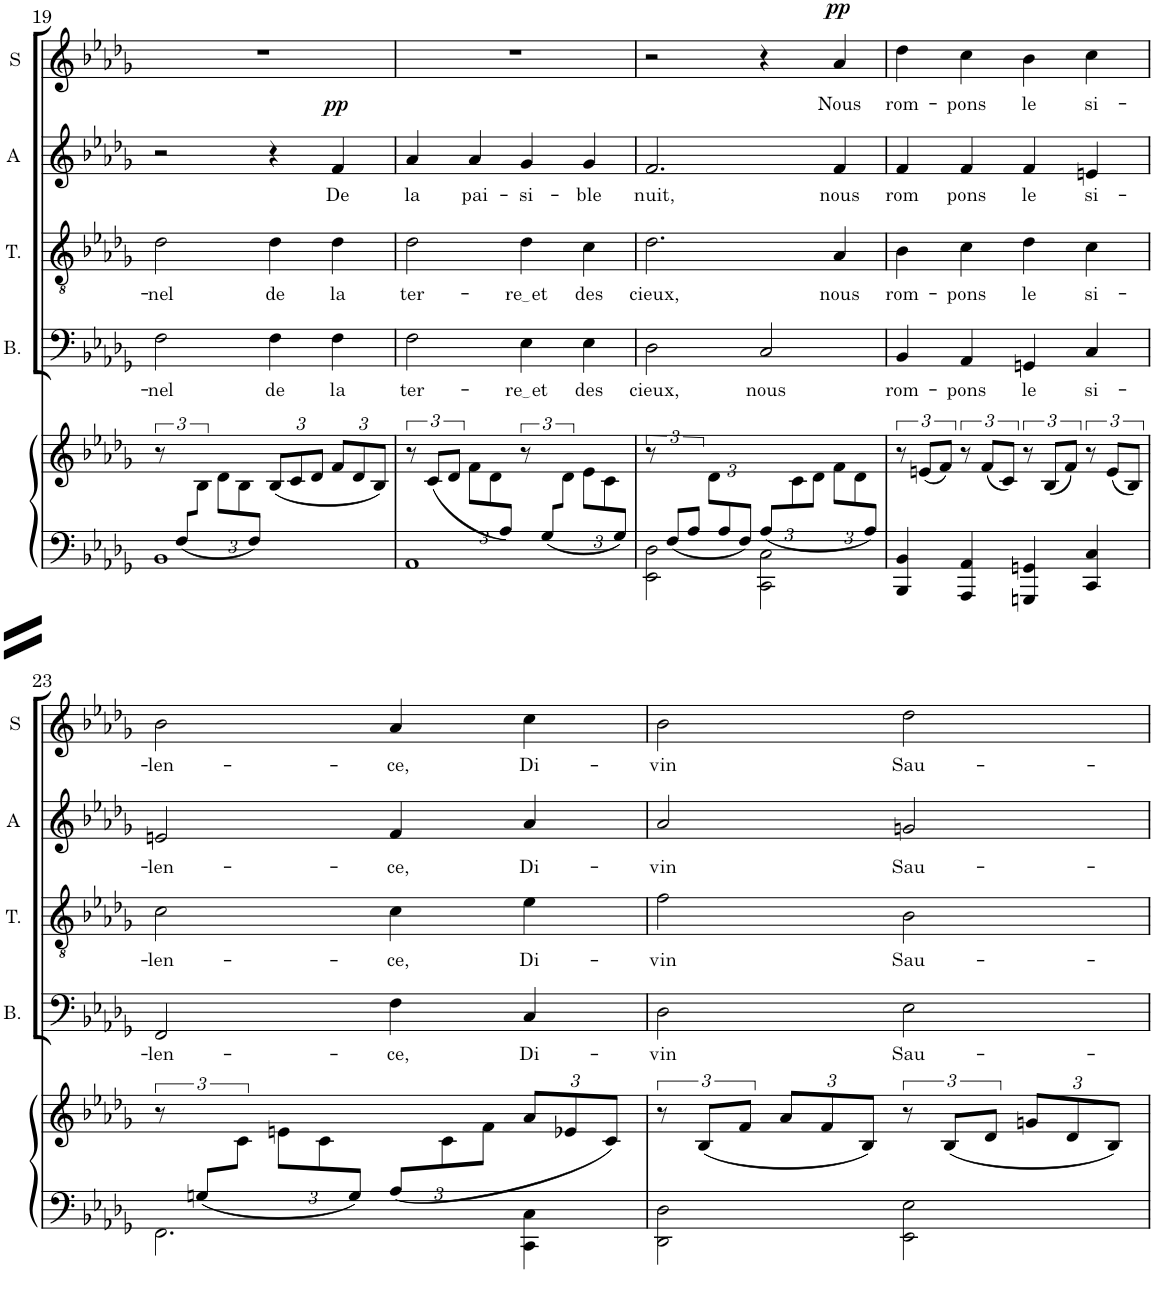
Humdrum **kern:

**kern	**kern	**kern	**text	**kern	**text	**kern	**text	**dynam	**kern	**text	**dynam
*part5	*part5	*part4	*part4	*part3	*part3	*part2	*part2	*part2	*part1	*part1	*part1
*staff6	*staff5	*staff4	*staff4	*staff3	*staff3	*staff2	*staff2	*staff2	*staff1	*staff1	*staff1
*I"Organ or Piano	*	*I"Basse	*	*I"Ténor	*	*I"Alto	*	*	*I"Soprano	*	*
*	*	*I'B.	*	*I'T.	*	*I'A	*	*	*I'S	*	*
!!LO:PB:g=z
*clefF4	*clefG2	*clefF4	*	*clefGv2	*	*clefG2	*	*	*clefG2	*	*
*k[b-e-a-d-g-]	*k[b-e-a-d-g-]	*k[b-e-a-d-g-]	*	*k[b-e-a-d-g-]	*	*k[b-e-a-d-g-]	*	*	*k[b-e-a-d-g-]	*	*
*M4/4	*M4/4	*M4/4	*	*M4/4	*	*M4/4	*	*	*M4/4	*	*
*met(c)	*met(c)	*met(c)	*	*met(c)	*	*met(c)	*	*	*met(c)	*	*
=19	=19	=19	=19	=19	=19	=19	=19	=19	=19	=19	=19
*^	*	*	*	*	*	*	*	*	*	*	*
!	!	!	!	!LO:LY:b	!	!LO:LY:b	!	!	!	!	!	!
12ryy	1BB-	12r	2F\	-nel	2d-\	-nel	2r	.	.	1r	.	.
12F/L	.	12ryy	.	.	.	.	.	.	.	.	.	.
4ryy	.	12B-\J	.	.	.	.	.	.	.	.	.	.
*	*	*Xbrackettup	*	*	*	*	*	*	*	*	*	*
.	.	12d-\L	.	.	.	.	.	.	.	.	.	.
.	.	12B-\	.	.	.	.	.	.	.	.	.	.
12F/J	.	12ryy	.	.	.	.	.	.	.	.	.	.
!	!	!	!	!LO:LY:b	!	!LO:LY:b	!	!	!	!	!	!
2ryy	.	(<12B-/L	4F\	de	4d-\	de	4r	.	.	.	.	.
.	.	12c/	.	.	.	.	.	.	.	.	.	.
.	.	12d-/J	.	.	.	.	.	.	.	.	.	.
!	!	!	!	!LO:LY:b	!	!LO:LY:b	!	!LO:LY:b	!LO:DY:a	!	!	!
.	.	12f/L	4F\	la	4d-\	la	4f/	De	pp	.	.	.
.	.	12d-/	.	.	.	.	.	.	.	.	.	.
.	.	12B-/J)	.	.	.	.	.	.	.	.	.	.
=20	=20	=20	=20	=20	=20	=20	=20	=20	=20	=20	=20	=20
*	*	*brackettup	*	*	*	*	*	*	*	*	*	*
!	!	!	!	!LO:LY:b	!	!LO:LY:b	!	!LO:LY:b	!	!	!	!
12%5ryy	1AA-	12r	2F\	ter-	2d-\	ter-	4a-/	la	.	1r	.	.
.	.	(<12c/L	.	.	.	.	.	.	.	.	.	.
.	.	12d-/J	.	.	.	.	.	.	.	.	.	.
*	*	*Xbrackettup	*	*	*	*	*	*	*	*	*	*
!	!	!	!	!	!	!	!	!LO:LY:b	!	!	!	!
.	.	12f\L	.	.	.	.	4a-/	pai-	.	.	.	.
.	.	12d-\	.	.	.	.	.	.	.	.	.	.
12A-/J)	.	12ryy	.	.	.	.	.	.	.	.	.	.
*	*	*brackettup	*	*	*	*	*	*	*	*	*	*
!	!	!	!	!LO:LY:b	!	!LO:LY:b	!	!LO:LY:b	!	!	!	!
12ryy	.	12r	4E-\	re et	4d-\	re et	4g-/	-si-	.	.	.	.
12G-/L	.	12ryy	.	.	.	.	.	.	.	.	.	.
4ryy	.	12d-\J	.	.	.	.	.	.	.	.	.	.
*	*	*Xbrackettup	*	*	*	*	*	*	*	*	*	*
!	!	!	!	!LO:LY:b	!	!LO:LY:b	!	!LO:LY:b	!	!	!	!
.	.	12e-\L	4E-\	des	4c\	des	4g-/	-ble	.	.	.	.
.	.	12c\	.	.	.	.	.	.	.	.	.	.
12G-/J	.	12ryy	.	.	.	.	.	.	.	.	.	.
=21	=21	=21	=21	=21	=21	=21	=21	=21	=21	=21	=21	=21
*	*	*brackettup	*	*	*	*	*	*	*	*	*	*
!	!	!	!	!LO:LY:b	!	!LO:LY:b	!	!LO:LY:b	!	!	!	!
12ryy	2EE-\ 2D-\	12r	2D-\	cieux,	2.d-\	cieux,	2.f/	nuit,	.	2r	.	.
12F/L	.	6ryy	.	.	.	.	.	.	.	.	.	.
12A-/J	.	.	.	.	.	.	.	.	.	.	.	.
*	*	*Xbrackettup	*	*	*	*	*	*	*	*	*	*
12ryy	.	12d-\L	.	.	.	.	.	.	.	.	.	.
12A-/	.	4ryy	.	.	.	.	.	.	.	.	.	.
12F/J	.	.	.	.	.	.	.	.	.	.	.	.
*Xbrackettup	*	*	*	*	*	*	*	*	*	*	*	*
!	!	!	!	!LO:LY:b	!	!	!	!	!	!	!	!
12A-/L	2CC\ 2C\	.	2C/	nous	.	.	.	.	.	4r	.	.
3ryy	.	12c\	.	.	.	.	.	.	.	.	.	.
.	.	12d-\J	.	.	.	.	.	.	.	.	.	.
!	!	!	!	!	!	!LO:LY:b	!	!LO:LY:b	!	!	!LO:LY:b	!LO:DY:a
.	.	12f\L	.	.	4A-/	nous	4f/	nous	.	4a-/	Nous	pp
.	.	12d-\	.	.	.	.	.	.	.	.	.	.
12A-/J	.	12ryy	.	.	.	.	.	.	.	.	.	.
*v	*v	*	*	*	*	*	*	*	*	*	*	*
=22	=22	=22	=22	=22	=22	=22	=22	=22	=22	=22	=22
*	*brackettup	*	*	*	*	*	*	*	*	*	*
!	!	!	!LO:LY:b	!	!LO:LY:b	!	!LO:LY:b	!	!	!LO:LY:b	!
4BBB-/ 4BB-/	12r	4BB-/	rom-	4B-\	rom-	4f/	rom	.	4dd-\	rom-	.
.	(<12en/L	.	.	.	.	.	.	.	.	.	.
.	12f/J)	.	.	.	.	.	.	.	.	.	.
!	!	!	!LO:LY:b	!	!LO:LY:b	!	!LO:LY:b	!	!	!LO:LY:b	!
4AAA-/ 4AA-/	12r	4AA-/	-pons	4c\	-pons	4f/	pons	.	4cc\	-pons	.
.	(<12f/L	.	.	.	.	.	.	.	.	.	.
.	12c/J)	.	.	.	.	.	.	.	.	.	.
!	!	!	!LO:LY:b	!	!LO:LY:b	!	!LO:LY:b	!	!	!LO:LY:b	!
4GGGn/ 4GGn/	12r	4GGn/	le	4d-\	le	4f/	le	.	4b-\	le	.
.	(<12B-/L	.	.	.	.	.	.	.	.	.	.
.	12f/J)	.	.	.	.	.	.	.	.	.	.
!	!	!	!LO:LY:b	!	!LO:LY:b	!	!LO:LY:b	!	!	!LO:LY:b	!
4CC/ 4C/	12r	4C/	si-	4c\	si-	4en/	si-	.	4cc\	si-	.
.	(<12e/L	.	.	.	.	.	.	.	.	.	.
.	12B-/J)	.	.	.	.	.	.	.	.	.	.
!!LO:LB:g=z
=23	=23	=23	=23	=23	=23	=23	=23	=23	=23	=23	=23
*^	*	*	*	*	*	*	*	*	*	*	*
!	!	!	!	!LO:LY:b	!	!LO:LY:b	!	!LO:LY:b	!	!	!LO:LY:b	!
12ryy	2.FF\	12r	2FF/	-len-	2c\	-len-	2en/	-len-	.	2b-\	-len-	.
12Gn/L	.	12ryy	.	.	.	.	.	.	.	.	.	.
4ryy	.	12c\J	.	.	.	.	.	.	.	.	.	.
*	*	*Xbrackettup	*	*	*	*	*	*	*	*	*	*
.	.	12en\L	.	.	.	.	.	.	.	.	.	.
.	.	12c\	.	.	.	.	.	.	.	.	.	.
12G/J	.	6ryy	.	.	.	.	.	.	.	.	.	.
!	!	!	!	!LO:LY:b	!	!LO:LY:b	!	!LO:LY:b	!	!	!LO:LY:b	!
(<12A-/L	.	.	4F\	-ce,	4c\	-ce,	4f/	-ce,	.	4a-/	-ce,	.
12%5ryy	.	12c\	.	.	.	.	.	.	.	.	.	.
.	.	12f\J	.	.	.	.	.	.	.	.	.	.
!	!	!	!	!LO:LY:b	!	!LO:LY:b	!	!LO:LY:b	!	!	!LO:LY:b	!
.	4CC\ 4C\	12a-/L	4C/	Di-	4e-\	Di-	4a-/	Di-	.	4cc\	Di-	.
.	.	12e-X/	.	.	.	.	.	.	.	.	.	.
.	.	12c/J)	.	.	.	.	.	.	.	.	.	.
*v	*v	*	*	*	*	*	*	*	*	*	*	*
=24	=24	=24	=24	=24	=24	=24	=24	=24	=24	=24	=24
*	*brackettup	*	*	*	*	*	*	*	*	*	*
!	!	!	!LO:LY:b	!	!LO:LY:b	!	!LO:LY:b	!	!	!LO:LY:b	!
2DD-\ 2D-\	12r	2D-\	-vin	2f\	-vin	2a-/	-vin	.	2b-\	-vin	.
.	(<12B-/L	.	.	.	.	.	.	.	.	.	.
.	12f/J	.	.	.	.	.	.	.	.	.	.
*	*Xbrackettup	*	*	*	*	*	*	*	*	*	*
.	12a-/L	.	.	.	.	.	.	.	.	.	.
.	12f/	.	.	.	.	.	.	.	.	.	.
.	12B-/J)	.	.	.	.	.	.	.	.	.	.
*	*brackettup	*	*	*	*	*	*	*	*	*	*
!	!	!	!LO:LY:b	!	!LO:LY:b	!	!LO:LY:b	!	!	!LO:LY:b	!
2EE-\ 2E-\	12r	2E-\	Sau-	2B-\	Sau-	2gn/	Sau-	.	2dd-\	Sau-	.
.	(<12B-/L	.	.	.	.	.	.	.	.	.	.
.	12d-/J	.	.	.	.	.	.	.	.	.	.
*	*Xbrackettup	*	*	*	*	*	*	*	*	*	*
.	12gn/L	.	.	.	.	.	.	.	.	.	.
.	12d-/	.	.	.	.	.	.	.	.	.	.
.	12B-/J)	.	.	.	.	.	.	.	.	.	.
=	=	=	=	=	=	=	=	=	=	=	=
*-	*-	*-	*-	*-	*-	*-	*-	*-	*-	*-	*-
